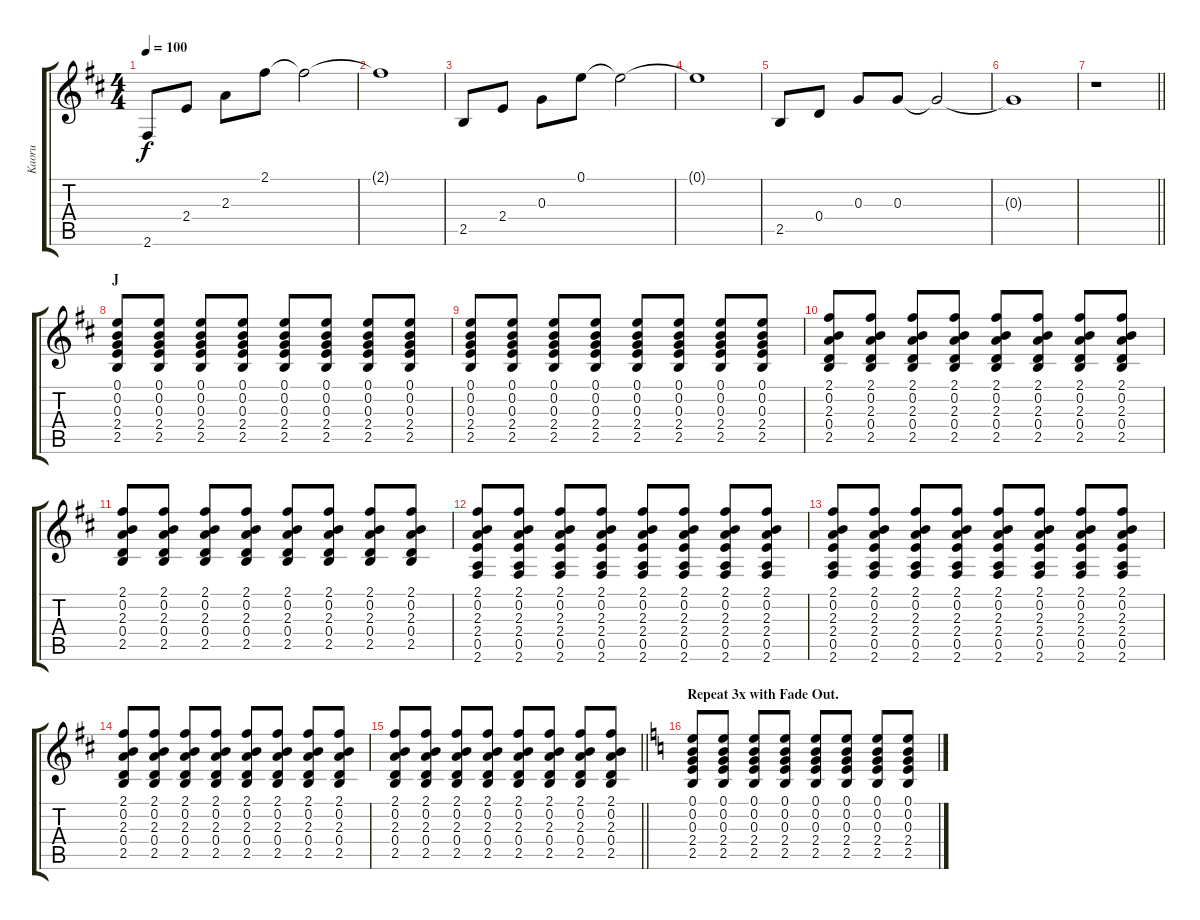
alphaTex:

\track ("Kaoru" "Kaoru") {instrument electricguitarjazz}
\staff {score tabs}
\tuning (E4 B3 G3 D3 A2 E2) {hide}
\ts (4 4)
\tempo 100
\clef g2
\ks d
2.6.8{dy f} 2.4.8 2.3.8 2.1.8 2.1{t}.2 |
2.1{t}.1 |
2.5.8 2.4.8 0.3.8 0.1.8 0.1{t}.2 |
0.1{t}.1 |
2.5.8 0.4.8 0.3.8 0.3.8 0.3{t}.2 |
0.3{t}.1 |
\barLineRight lightlight
r.1 |
\section ("" "J")
(0.1 0.2 0.3 2.4 2.5).8{volume 10 instrument overdrivenguitar} (0.1 0.2 0.3 2.4 2.5).8 (0.1 0.2 0.3 2.4 2.5).8 (0.1 0.2 0.3 2.4 2.5).8 (0.1 0.2 0.3 2.4 2.5).8 (0.1 0.2 0.3 2.4 2.5).8 (0.1 0.2 0.3 2.4 2.5).8 (0.1 0.2 0.3 2.4 2.5).8 |
(0.1 0.2 0.3 2.4 2.5).8 (0.1 0.2 0.3 2.4 2.5).8 (0.1 0.2 0.3 2.4 2.5).8 (0.1 0.2 0.3 2.4 2.5).8 (0.1 0.2 0.3 2.4 2.5).8 (0.1 0.2 0.3 2.4 2.5).8 (0.1 0.2 0.3 2.4 2.5).8 (0.1 0.2 0.3 2.4 2.5).8 |
(2.1 0.2 2.3 0.4 2.5).8 (2.1 0.2 2.3 0.4 2.5).8 (2.1 0.2 2.3 0.4 2.5).8 (2.1 0.2 2.3 0.4 2.5).8 (2.1 0.2 2.3 0.4 2.5).8 (2.1 0.2 2.3 0.4 2.5).8 (2.1 0.2 2.3 0.4 2.5).8 (2.1 0.2 2.3 0.4 2.5).8 |
(2.1 0.2 2.3 0.4 2.5).8 (2.1 0.2 2.3 0.4 2.5).8 (2.1 0.2 2.3 0.4 2.5).8 (2.1 0.2 2.3 0.4 2.5).8 (2.1 0.2 2.3 0.4 2.5).8 (2.1 0.2 2.3 0.4 2.5).8 (2.1 0.2 2.3 0.4 2.5).8 (2.1 0.2 2.3 0.4 2.5).8 |
(2.1 0.2 2.3 2.4 0.5 2.6).8 (2.1 0.2 2.3 2.4 0.5 2.6).8 (2.1 0.2 2.3 2.4 0.5 2.6).8 (2.1 0.2 2.3 2.4 0.5 2.6).8 (2.1 0.2 2.3 2.4 0.5 2.6).8 (2.1 0.2 2.3 2.4 0.5 2.6).8 (2.1 0.2 2.3 2.4 0.5 2.6).8 (2.1 0.2 2.3 2.4 0.5 2.6).8 |
(2.1 0.2 2.3 2.4 0.5 2.6).8 (2.1 0.2 2.3 2.4 0.5 2.6).8 (2.1 0.2 2.3 2.4 0.5 2.6).8 (2.1 0.2 2.3 2.4 0.5 2.6).8 (2.1 0.2 2.3 2.4 0.5 2.6).8 (2.1 0.2 2.3 2.4 0.5 2.6).8 (2.1 0.2 2.3 2.4 0.5 2.6).8 (2.1 0.2 2.3 2.4 0.5 2.6).8 |
(2.1 0.2 2.3 0.4 2.5).8 (2.1 0.2 2.3 0.4 2.5).8 (2.1 0.2 2.3 0.4 2.5).8 (2.1 0.2 2.3 0.4 2.5).8 (2.1 0.2 2.3 0.4 2.5).8 (2.1 0.2 2.3 0.4 2.5).8 (2.1 0.2 2.3 0.4 2.5).8 (2.1 0.2 2.3 0.4 2.5).8 |
\barLineRight lightlight
(2.1 0.2 2.3 0.4 2.5).8 (2.1 0.2 2.3 0.4 2.5).8 (2.1 0.2 2.3 0.4 2.5).8 (2.1 0.2 2.3 0.4 2.5).8 (2.1 0.2 2.3 0.4 2.5).8 (2.1 0.2 2.3 0.4 2.5).8 (2.1 0.2 2.3 0.4 2.5).8 (2.1 0.2 2.3 0.4 2.5).8 |
\section ("" "Repeat 3x with Fade Out.")
\ks c
(0.1 0.2 0.3 2.4 2.5).8 (0.1 0.2 0.3 2.4 2.5).8 (0.1 0.2 0.3 2.4 2.5).8 (0.1 0.2 0.3 2.4 2.5).8 (0.1 0.2 0.3 2.4 2.5).8 (0.1 0.2 0.3 2.4 2.5).8 (0.1 0.2 0.3 2.4 2.5).8 (0.1 0.2 0.3 2.4 2.5).8
